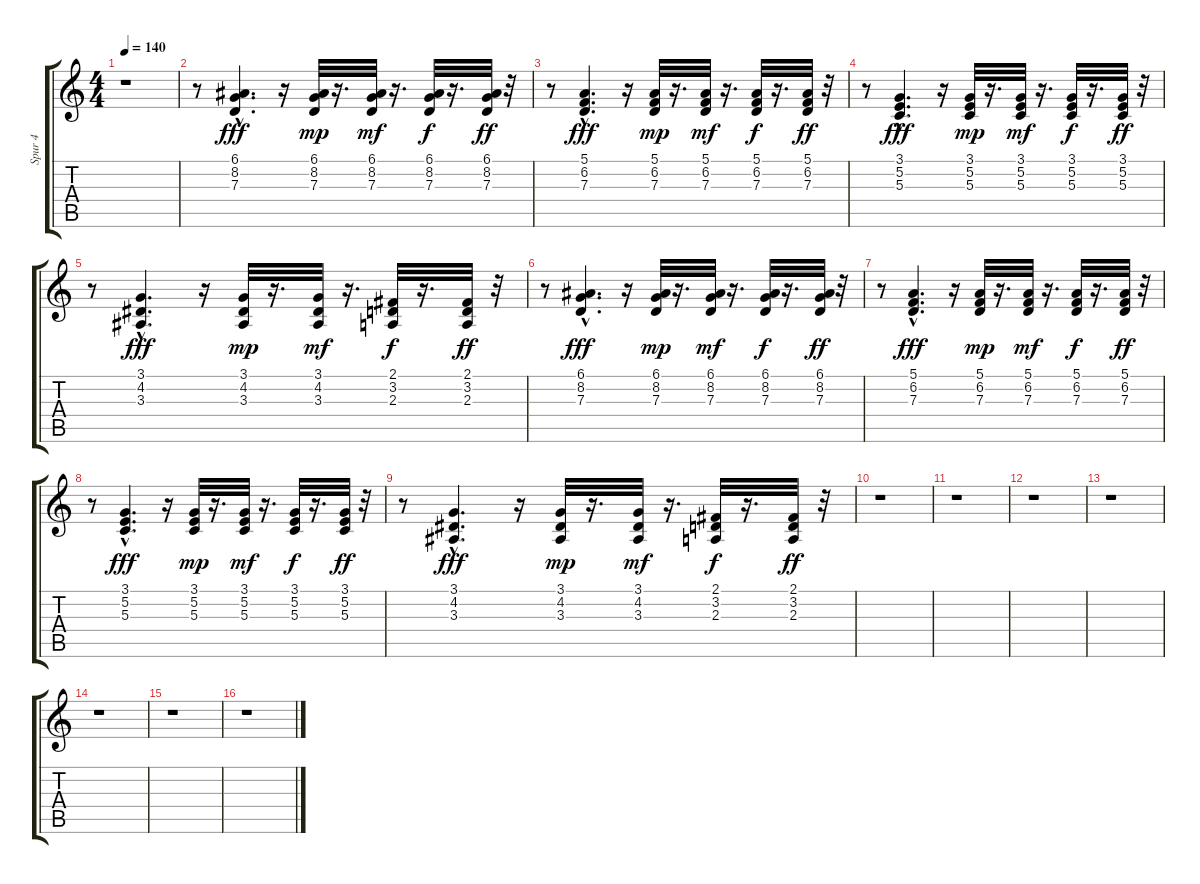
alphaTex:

\track ("Spur 4" "Spur 4") {instrument acousticgrandpiano}
\staff {score tabs}
\tuning (E4 B3 G3 D3 A2 E2) {hide}
\ts (4 4)
\tempo 140
\clef g2
\ks c
r.1{dy fff} |
r.8 (6.1{hac} 8.2{hac} 7.3{hac}).4{d} r.16 (6.1 8.2 7.3).32{dy mp} r.16{d} (6.1 8.2 7.3).32{dy mf} r.16{d} (6.1 8.2 7.3).32{dy f} r.16{d} (6.1 8.2 7.3).32{dy ff} r.32 |
r.8 (5.1{hac} 6.2{hac} 7.3{hac}).4{d dy fff} r.16 (5.1 6.2 7.3).32{dy mp} r.16{d} (5.1 6.2 7.3).32{dy mf} r.16{d} (5.1 6.2 7.3).32{dy f} r.16{d} (5.1 6.2 7.3).32{dy ff} r.32 |
r.8 (3.1{hac} 5.2{hac} 5.3{hac}).4{d dy fff} r.16 (3.1 5.2 5.3).32{dy mp} r.16{d} (3.1 5.2 5.3).32{dy mf} r.16{d} (3.1 5.2 5.3).32{dy f} r.16{d} (3.1 5.2 5.3).32{dy ff} r.32 |
r.8 (3.1{hac} 4.2{hac} 3.3{hac}).4{d dy fff} r.16 (3.1 4.2 3.3).32{dy mp} r.16{d} (3.1 4.2 3.3).32{dy mf} r.16{d} (2.1 3.2 2.3).32{dy f} r.16{d} (2.1 3.2 2.3).32{dy ff} r.32 |
r.8 (6.1{hac} 8.2{hac} 7.3{hac}).4{d dy fff} r.16 (6.1 8.2 7.3).32{dy mp} r.16{d} (6.1 8.2 7.3).32{dy mf} r.16{d} (6.1 8.2 7.3).32{dy f} r.16{d} (6.1 8.2 7.3).32{dy ff} r.32 |
r.8 (5.1{hac} 6.2{hac} 7.3{hac}).4{d dy fff} r.16 (5.1 6.2 7.3).32{dy mp} r.16{d} (5.1 6.2 7.3).32{dy mf} r.16{d} (5.1 6.2 7.3).32{dy f} r.16{d} (5.1 6.2 7.3).32{dy ff} r.32 |
r.8 (3.1{hac} 5.2{hac} 5.3{hac}).4{d dy fff} r.16 (3.1 5.2 5.3).32{dy mp} r.16{d} (3.1 5.2 5.3).32{dy mf} r.16{d} (3.1 5.2 5.3).32{dy f} r.16{d} (3.1 5.2 5.3).32{dy ff} r.32 |
r.8 (3.1{hac} 4.2{hac} 3.3{hac}).4{d dy fff} r.16 (3.1 4.2 3.3).32{dy mp} r.16{d} (3.1 4.2 3.3).32{dy mf} r.16{d} (2.1 3.2 2.3).32{dy f} r.16{d} (2.1 3.2 2.3).32{dy ff} r.32 |
r.1 |
r.1 |
r.1 |
r.1 |
r.1 |
r.1 |
r.1
